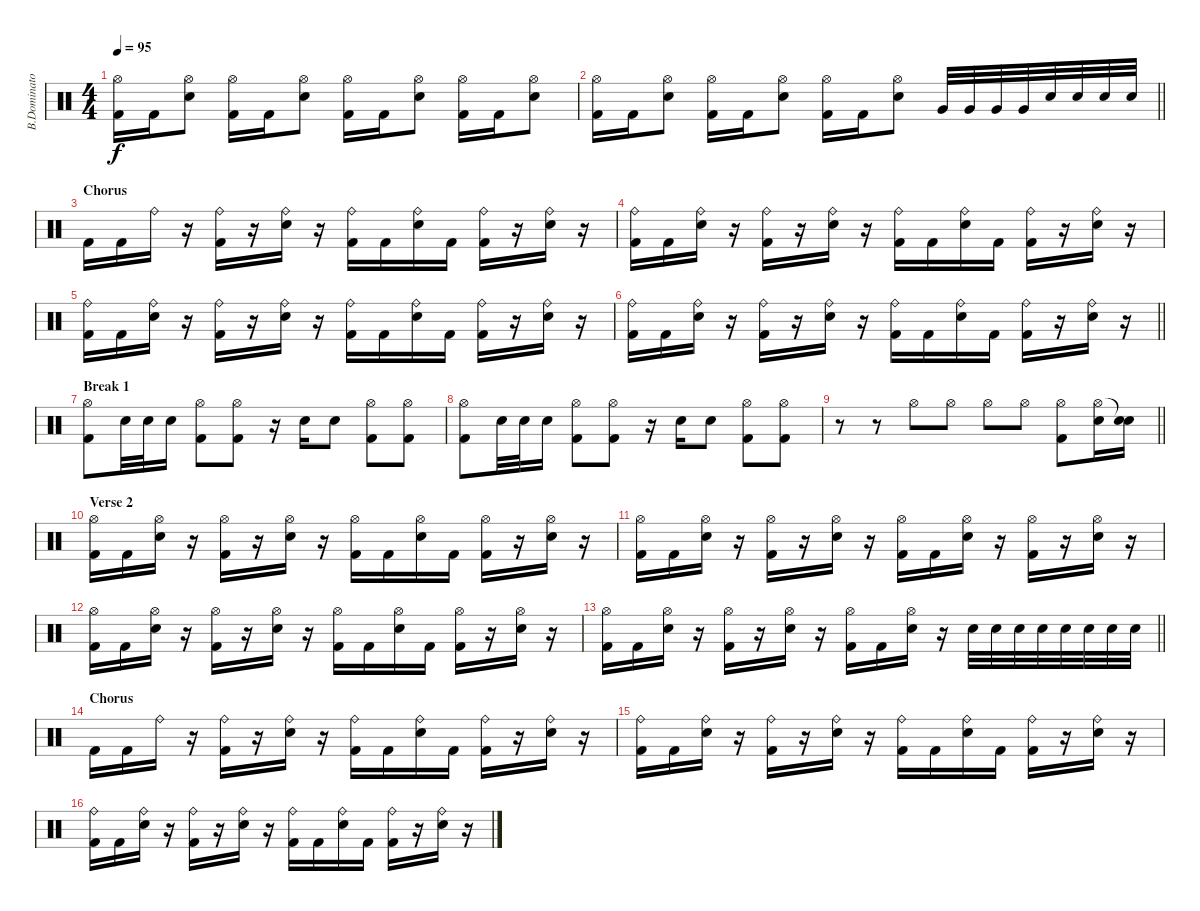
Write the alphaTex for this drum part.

\track ("B.Dominator" "B.Dominato") {instrument percussion}
\staff {score}
\articulation defaults
\ts (4 4)
\tempo 95
\clef neutral
\ks c
("Hi-Hat (open)" "Kick (hit) 2").16{dy f} "Kick (hit) 2".16 ("Hi-Hat (open)" "Snare (hit) 2").8 ("Hi-Hat (open)" "Kick (hit) 2").16 "Kick (hit) 2".16 ("Hi-Hat (open)" "Snare (hit) 2").8 ("Hi-Hat (open)" "Kick (hit) 2").16 "Kick (hit) 2".16 ("Hi-Hat (open)" "Snare (hit) 2").8 ("Hi-Hat (open)" "Kick (hit) 2").16 "Kick (hit) 2".16 ("Hi-Hat (open)" "Snare (hit) 2").8 |
\barLineRight lightlight
("Hi-Hat (open)" "Kick (hit) 2").16 "Kick (hit) 2".16 ("Hi-Hat (open)" "Snare (hit) 2").8 ("Hi-Hat (open)" "Kick (hit) 2").16 "Kick (hit) 2".16 ("Hi-Hat (open)" "Snare (hit) 2").8 ("Hi-Hat (open)" "Kick (hit) 2").16 "Kick (hit) 2".16 ("Hi-Hat (open)" "Snare (hit) 2").8 "Very Low Tom (hit)".32 "Very Low Tom (hit)".32 "Very Low Tom (hit)".32 "Very Low Tom (hit)".32 "Electric Snare (hit)".32 "Electric Snare (hit)".32 "Electric Snare (hit)".32 "Electric Snare (hit)".32 |
\section ("" "Chorus")
"Kick (hit) 2".16 "Kick (hit) 2".16 "Ride (bell)".16 r.16 ("Ride (bell)" "Kick (hit) 2").16 r.16 ("Ride (bell)" "Snare (hit) 2").16 r.16 ("Ride (bell)" "Kick (hit) 2").16 "Kick (hit) 2".16 ("Ride (bell)" "Snare (hit) 2").16 "Kick (hit) 2".16 ("Ride (bell)" "Kick (hit) 2").16 r.16 ("Ride (bell)" "Snare (hit) 2").16 r.16 |
("Ride (bell)" "Kick (hit) 2").16 "Kick (hit) 2".16 ("Ride (bell)" "Snare (hit) 2").16 r.16 ("Ride (bell)" "Kick (hit) 2").16 r.16 ("Ride (bell)" "Snare (hit) 2").16 r.16 ("Ride (bell)" "Kick (hit) 2").16 "Kick (hit) 2".16 ("Ride (bell)" "Snare (hit) 2").16 "Kick (hit) 2".16 ("Ride (bell)" "Kick (hit) 2").16 r.16 ("Ride (bell)" "Snare (hit) 2").16 r.16 |
("Ride (bell)" "Kick (hit) 2").16 "Kick (hit) 2".16 ("Ride (bell)" "Snare (hit) 2").16 r.16 ("Ride (bell)" "Kick (hit) 2").16 r.16 ("Ride (bell)" "Snare (hit) 2").16 r.16 ("Ride (bell)" "Kick (hit) 2").16 "Kick (hit) 2".16 ("Ride (bell)" "Snare (hit) 2").16 "Kick (hit) 2".16 ("Ride (bell)" "Kick (hit) 2").16 r.16 ("Ride (bell)" "Snare (hit) 2").16 r.16 |
\barLineRight lightlight
("Ride (bell)" "Kick (hit) 2").16 "Kick (hit) 2".16 ("Ride (bell)" "Snare (hit) 2").16 r.16 ("Ride (bell)" "Kick (hit) 2").16 r.16 ("Ride (bell)" "Snare (hit) 2").16 r.16 ("Ride (bell)" "Kick (hit) 2").16 "Kick (hit) 2".16 ("Ride (bell)" "Snare (hit) 2").16 "Kick (hit) 2".16 ("Ride (bell)" "Kick (hit) 2").16 r.16 ("Ride (bell)" "Snare (hit) 2").16 r.16 |
\section ("" "Break 1")
("Hi-Hat (open)" "Kick (hit) 2").8 "Snare (hit) 2".32 "Snare (hit) 2".32 "Snare (hit) 2".16 ("Hi-Hat (open)" "Kick (hit) 2").8 ("Hi-Hat (open)" "Kick (hit) 2").8 r.16 "Snare (hit) 2".16 "Snare (hit) 2".8 ("Hi-Hat (open)" "Kick (hit) 2").8 ("Hi-Hat (open)" "Kick (hit) 2").8 |
("Hi-Hat (open)" "Kick (hit) 2").8 "Snare (hit) 2".32 "Snare (hit) 2".32 "Snare (hit) 2".16 ("Hi-Hat (open)" "Kick (hit) 2").8 ("Hi-Hat (open)" "Kick (hit) 2").8 r.16 "Snare (hit) 2".16 "Snare (hit) 2".8 ("Hi-Hat (open)" "Kick (hit) 2").8 ("Hi-Hat (open)" "Kick (hit) 2").8 |
\barLineRight lightlight
r.8 r.8 "Hi-Hat (open)".8 "Hi-Hat (open)".8 "Hi-Hat (open)".8 "Hi-Hat (open)".8 ("Hi-Hat (open)" "Kick (hit) 2").8 ("Hi-Hat (open)" "Snare (hit) 2").16 ("Snare (hit)"{t} "Snare (hit) 2").16 |
\section ("" "Verse 2")
("Hi-Hat (open)" "Kick (hit) 2").16 "Kick (hit) 2".16 ("Hi-Hat (open)" "Electric Snare (hit)").16 r.16 ("Hi-Hat (open)" "Kick (hit) 2").16 r.16 ("Hi-Hat (open)" "Electric Snare (hit)").16 r.16 ("Hi-Hat (open)" "Kick (hit) 2").16 "Kick (hit) 2".16 ("Hi-Hat (open)" "Electric Snare (hit)").16 "Kick (hit) 2".16 ("Hi-Hat (open)" "Kick (hit) 2").16 r.16 ("Hi-Hat (open)" "Electric Snare (hit)").16 r.16 |
("Hi-Hat (open)" "Kick (hit) 2").16 "Kick (hit) 2".16 ("Hi-Hat (open)" "Electric Snare (hit)").16 r.16 ("Hi-Hat (open)" "Kick (hit) 2").16 r.16 ("Hi-Hat (open)" "Electric Snare (hit)").16 r.16 ("Hi-Hat (open)" "Kick (hit) 2").16 "Kick (hit) 2".16 ("Hi-Hat (open)" "Electric Snare (hit)").16 r.16 ("Hi-Hat (open)" "Kick (hit) 2").16 r.16 ("Hi-Hat (open)" "Electric Snare (hit)").16 r.16 |
("Hi-Hat (open)" "Kick (hit) 2").16 "Kick (hit) 2".16 ("Hi-Hat (open)" "Electric Snare (hit)").16 r.16 ("Hi-Hat (open)" "Kick (hit) 2").16 r.16 ("Hi-Hat (open)" "Electric Snare (hit)").16 r.16 ("Hi-Hat (open)" "Kick (hit) 2").16 "Kick (hit) 2".16 ("Hi-Hat (open)" "Electric Snare (hit)").16 "Kick (hit) 2".16 ("Hi-Hat (open)" "Kick (hit) 2").16 r.16 ("Hi-Hat (open)" "Electric Snare (hit)").16 r.16 |
\barLineRight lightlight
("Hi-Hat (open)" "Kick (hit) 2").16 "Kick (hit) 2".16 ("Hi-Hat (open)" "Electric Snare (hit)").16 r.16 ("Hi-Hat (open)" "Kick (hit) 2").16 r.16 ("Hi-Hat (open)" "Electric Snare (hit)").16 r.16 ("Hi-Hat (open)" "Kick (hit) 2").16 "Kick (hit) 2".16 ("Hi-Hat (open)" "Electric Snare (hit)").16 r.16 "Electric Snare (hit)".32 "Electric Snare (hit)".32 "Electric Snare (hit)".32 "Electric Snare (hit)".32 "Electric Snare (hit)".32 "Electric Snare (hit)".32 "Electric Snare (hit)".32 "Electric Snare (hit)".32 |
\section ("" "Chorus")
"Kick (hit) 2".16 "Kick (hit) 2".16 "Ride (bell)".16 r.16 ("Ride (bell)" "Kick (hit) 2").16 r.16 ("Ride (bell)" "Snare (hit) 2").16 r.16 ("Ride (bell)" "Kick (hit) 2").16 "Kick (hit) 2".16 ("Ride (bell)" "Snare (hit) 2").16 "Kick (hit) 2".16 ("Ride (bell)" "Kick (hit) 2").16 r.16 ("Ride (bell)" "Snare (hit) 2").16 r.16 |
("Ride (bell)" "Kick (hit) 2").16 "Kick (hit) 2".16 ("Ride (bell)" "Snare (hit) 2").16 r.16 ("Ride (bell)" "Kick (hit) 2").16 r.16 ("Ride (bell)" "Snare (hit) 2").16 r.16 ("Ride (bell)" "Kick (hit) 2").16 "Kick (hit) 2".16 ("Ride (bell)" "Snare (hit) 2").16 "Kick (hit) 2".16 ("Ride (bell)" "Kick (hit) 2").16 r.16 ("Ride (bell)" "Snare (hit) 2").16 r.16 |
("Ride (bell)" "Kick (hit) 2").16 "Kick (hit) 2".16 ("Ride (bell)" "Snare (hit) 2").16 r.16 ("Ride (bell)" "Kick (hit) 2").16 r.16 ("Ride (bell)" "Snare (hit) 2").16 r.16 ("Ride (bell)" "Kick (hit) 2").16 "Kick (hit) 2".16 ("Ride (bell)" "Snare (hit) 2").16 "Kick (hit) 2".16 ("Ride (bell)" "Kick (hit) 2").16 r.16 ("Ride (bell)" "Snare (hit) 2").16 r.16
